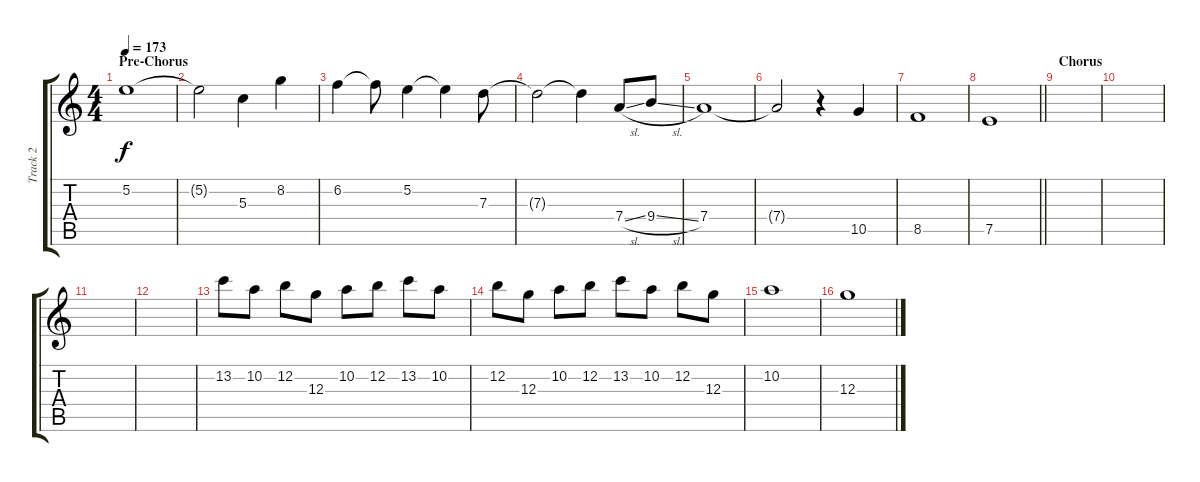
\track ("Track 2" "Track 2") {instrument overdrivenguitar}
\staff {score tabs}
\tuning (E4 B3 G3 D3 A2 E2) {hide}
\ts (4 4)
\section ("" "Pre-Chorus")
\tempo 173
\clef g2
\ks c
5.2.1{dy f} |
5.2{t}.2 5.3.4 8.2.4 |
6.2.4 6.2{t}.8 5.2.4 5.2{t}.4 7.3.8 |
7.3{t}.2 7.3{t}.4 7.4{sl}.8 9.4{sl}.8 |
7.4.1 |
7.4{t}.2 r.4 10.5.4 |
8.5.1 |
\barLineRight lightlight
7.5.1 |
\section ("" "Chorus")
|
|
|
|
13.2.8 10.2.8 12.2.8 12.3.8 10.2.8 12.2.8 13.2.8 10.2.8 |
12.2.8 12.3.8 10.2.8 12.2.8 13.2.8 10.2.8 12.2.8 12.3.8 |
10.2.1 |
12.3.1
